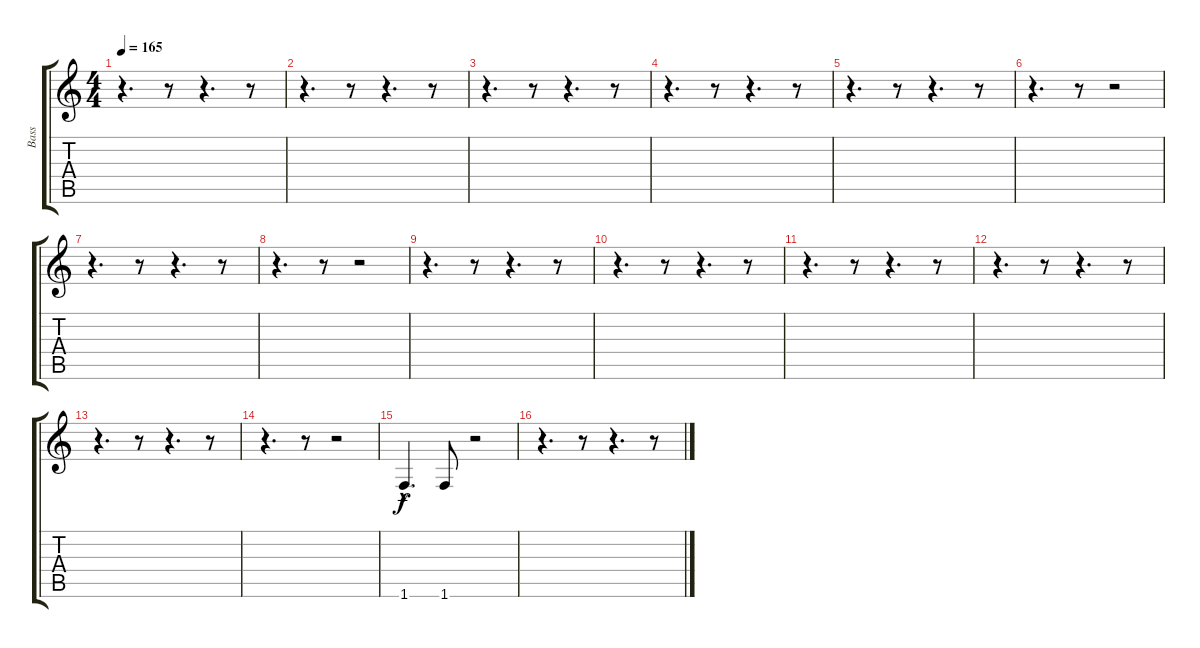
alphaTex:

\track ("Bass" "Bass") {instrument fretlessbass}
\staff {score tabs}
\tuning (E4 B3 G3 D3 A2 E2) {hide}
\ts (4 4)
\tempo 165
\clef g2
\ks c
r.4{d dy f} r.8 r.4{d} r.8 |
r.4{d} r.8 r.4{d} r.8 |
r.4{d} r.8 r.4{d} r.8 |
r.4{d} r.8 r.4{d} r.8 |
r.4{d} r.8 r.4{d} r.8 |
r.4{d} r.8 r.2 |
r.4{d} r.8 r.4{d} r.8 |
r.4{d} r.8 r.2 |
r.4{d} r.8 r.4{d} r.8 |
r.4{d} r.8 r.4{d} r.8 |
r.4{d} r.8 r.4{d} r.8 |
r.4{d} r.8 r.4{d} r.8 |
r.4{d} r.8 r.4{d} r.8 |
r.4{d} r.8 r.2 |
1.6{hac}.4{d} 1.6.8 r.2 |
r.4{d} r.8 r.4{d} r.8
